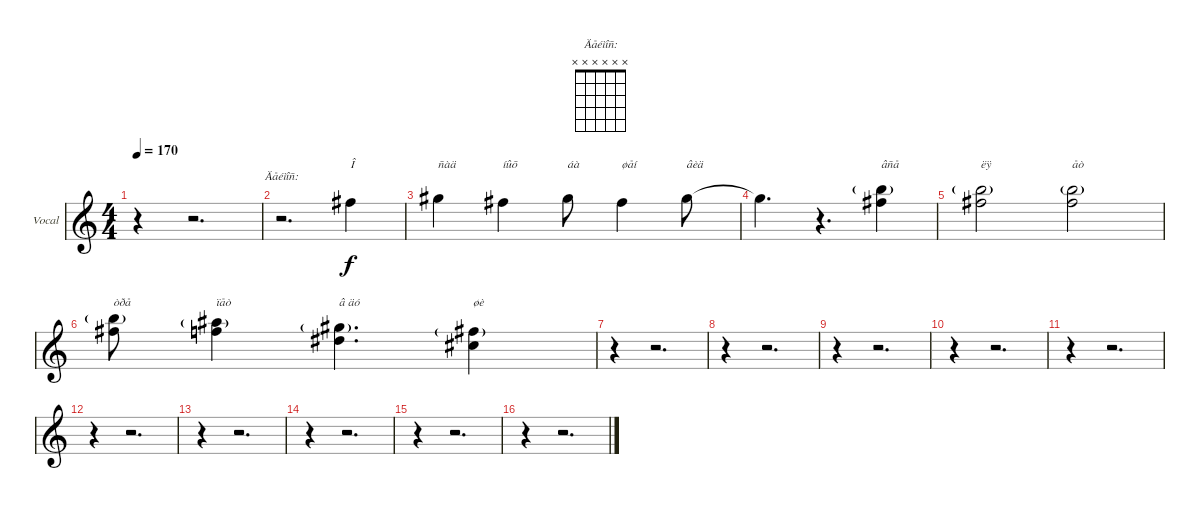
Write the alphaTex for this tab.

\bracketExtendMode groupsimilarinstruments
\firstSystemTrackNameOrientation horizontal
\otherSystemsTrackNameOrientation horizontal
\track ("Вокал" "Vocal") {instrument altosax}
\staff {score}
\tuning (Eb4 Bb3 Gb3 Db3 Ab2 Eb2)
\displaytranspose 12
\chord ("Äåéìîñ:" x x x x x x)
\ts (4 4)
\tempo 170
\clef g2
\ks c
r.4{dy f} r.2{d} |
r.2{d ch "Äåéìîñ:"} 3.1.4{txt "Î"} |
5.1.4{txt "ñàä"} 3.1.4{txt "íûõ"} 5.1.8{txt "áà"} 3.1.4{txt "øåí"} 5.1.8{txt "âèä"} |
5.1{t}.4{d} r.4{d} (8.1{g} 8.2).4{txt "âñå"} |
(8.1{g} 8.2).2{txt "ëÿ"} (8.1{g} 8.2).2{txt "åò"} |
(8.1{g} 8.2).8{txt "òðå"} (7.1{g} 7.2).4{txt "ïåò"} (5.1{g} 5.2).4{d txt "â äó"} (3.1{g} 3.2).4{txt "øè"} |
r.4 r.2{d} |
r.4 r.2{d} |
r.4 r.2{d} |
r.4 r.2{d} |
r.4 r.2{d} |
r.4 r.2{d} |
r.4 r.2{d} |
r.4 r.2{d} |
r.4 r.2{d} |
r.4 r.2{d}
